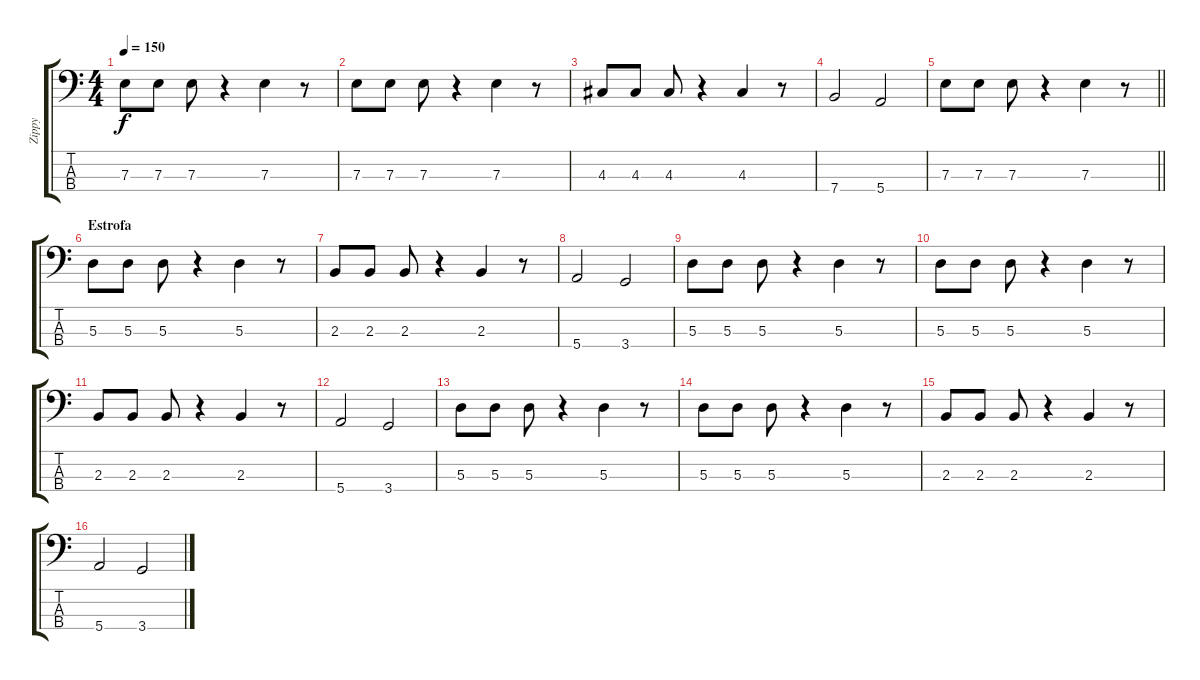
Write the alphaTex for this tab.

\track ("Zippy" "Zippy") {instrument electricbassfinger}
\staff {score tabs}
\tuning (G2 D2 A1 E1) {hide}
\ts (4 4)
\tempo 150
\clef f4
\ks c
7.3.8{dy f} 7.3.8 7.3.8 r.4 7.3.4 r.8 |
7.3.8 7.3.8 7.3.8 r.4 7.3.4 r.8 |
4.3.8 4.3.8 4.3.8 r.4 4.3.4 r.8 |
7.4.2 5.4.2 |
\barLineRight lightlight
7.3.8 7.3.8 7.3.8 r.4 7.3.4 r.8 |
\section ("" "Estrofa")
5.3.8 5.3.8 5.3.8 r.4 5.3.4 r.8 |
2.3.8 2.3.8 2.3.8 r.4 2.3.4 r.8 |
5.4.2 3.4.2 |
5.3.8 5.3.8 5.3.8 r.4 5.3.4 r.8 |
5.3.8 5.3.8 5.3.8 r.4 5.3.4 r.8 |
2.3.8 2.3.8 2.3.8 r.4 2.3.4 r.8 |
5.4.2 3.4.2 |
5.3.8 5.3.8 5.3.8 r.4 5.3.4 r.8 |
5.3.8 5.3.8 5.3.8 r.4 5.3.4 r.8 |
2.3.8 2.3.8 2.3.8 r.4 2.3.4 r.8 |
5.4.2 3.4.2
